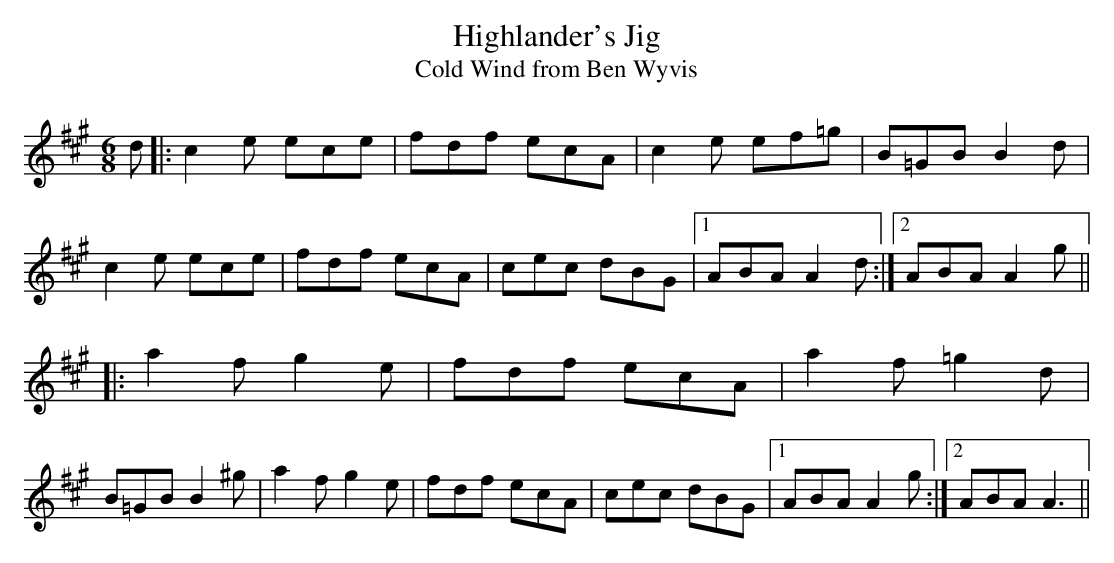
X:1
T:Highlander's Jig
T:Cold Wind from Ben Wyvis
M:6/8
L:1/8
K:A
d|:c2 e ece|fdf ecA|c2 e ef=g|B=GB B2 d|
c2 e ece|fdf ecA|cec dBG|1ABA A2 d:|2 ABA A2 g||
|:a2 f g2 e|fdf ecA|a2 f =g2 d|
B=GB B2 ^g|a2 f g2 e|fdf ecA|cec dBG|1 ABA A2 g :|2 ABA A3 ||
